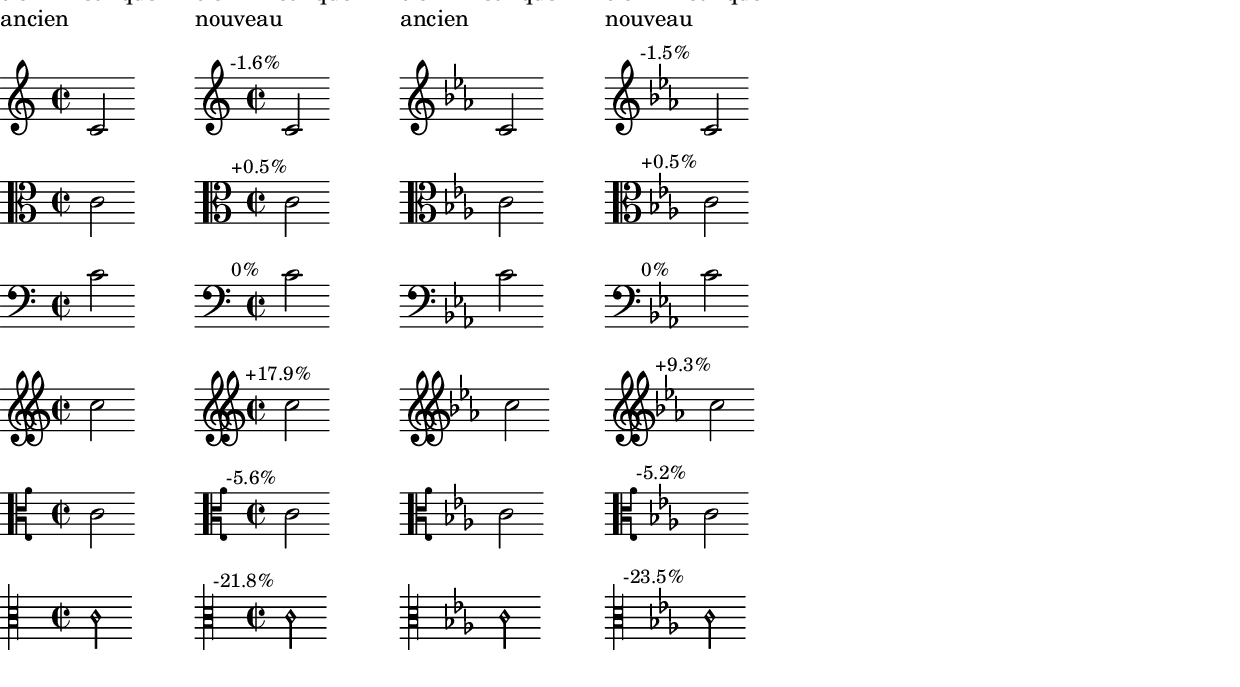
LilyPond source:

%% Generated by lilypond-book
%% Options: [exampleindent=10.16\mm,indent=0\mm,line-width=160\mm,paper-height=845.047\pt,paper-width=597.508\pt,papersize='(cons (* 597.508 pt) (* 845.047 pt)),quote]
\include "lilypond-book-preamble.ly"


% ****************************************************************
% Start cut-&-pastable-section
% ****************************************************************

#(ly:set-option 'eps-box-padding 3.000000)



\paper {
  #(set-paper-size '(cons (* 597.508 pt) (* 845.047 pt)))
  indent = 0\mm
  line-width = 160\mm
  % offset the left padding, also add 1mm as lilypond creates cropped
  % images with a little space on the right
  line-width = #(- line-width (* mm  3.000000) (* mm 1))
  line-width = 160\mm - 2.0 * 10.16\mm
  % offset the left padding, also add 1mm as lilypond creates cropped
  % images with a little space on the right
  line-width = #(- line-width (* mm  3.000000) (* mm 1))
}

\layout {
  
}




% ****************************************************************
% ly snippet:
% ****************************************************************
\sourcefileline 131
diff =
#(define-music-function (percent) (string?)
  #{
     \once \override Score.TextMark.break-align-symbols = #'(clef)
     \textMark \markup {
                 \smaller \smaller { #percent \hspace #-0.5 "%" } }
  #})

musicA = {
  \override Score.Clef.space-alist.time-signature =
              #'(minimum-space . 4.2)
  \time 2/2 c'2
}
musicB = {
  \time 2/2 c'2
}

musicC = {
  \omit Staff.TimeSignature
  \override Staff.Clef.space-alist.key-cancellation =
              #'(minimum-space . 3.5)
  \override Staff.Clef.space-alist.key-signature =
              #'(minimum-space . 3.5)
  \key c \minor c'2
}
musicD = {
  \omit Staff.TimeSignature
  \key c \minor c'2
}

\markup \line {
  \override #'(baseline-skip . 10) \column {
    "clef + métrique"
    \vspace #-2.5
    "ancien"
    \vspace #-1
    \score { { \clef "treble" \musicA } }
    \score { { \clef "alto" \musicA } }
    \score { { \clef "bass" \musicA } }
    \score { { \clef "GG" \musicA } }
    \score { { \clef "varC" \musicA } }
    \score { \new PetrucciStaff {
               \clef "petrucci-c3" \musicA } }
  }

  \hspace #3

  \override #'(baseline-skip . 10) \column {
    "clef + métrique"
    \vspace #-2.5
    "nouveau"
    \vspace #-1
    \score { { \clef "treble" \diff "-1.6" \musicB } }
    \score { { \clef "alto" \diff "+0.5" \musicB } }
    \score { { \clef "bass" \diff "0" \musicB } }
    \score { { \clef "GG" \diff "+17.9" \musicB } }
    \score { { \clef "varC" \diff "-5.6" \musicB } }
    \score { \new PetrucciStaff {
               \clef "petrucci-c3" \diff "-21.8" \musicB } }
  }

  \hspace #4

  \override #'(baseline-skip . 10) \column {
    "clef + métrique"
    \vspace #-2.5
    "ancien"
    \vspace #-1
    \score { { \clef "treble" \musicC } }
    \score { { \clef "alto" \musicC } }
    \score { { \clef "bass" \musicC } }
    \score { { \clef "GG" \musicC } }
    \score { { \clef "varC" \musicC } }
    \score { \new PetrucciStaff {
               \clef "petrucci-c3" \musicC } }
  }

  \hspace #4

  \override #'(baseline-skip . 10) \column {
    "clef + métrique"
    \vspace #-2.5
    "nouveau"
    \vspace #-1
    \score { { \clef "treble" \diff "-1.5" \musicD } }
    \score { { \clef "alto" \diff "+0.5" \musicD } }
    \score { { \clef "bass" \diff "0" \musicD } }
    \score { { \clef "GG" \diff "+9.3" \musicD } }
    \score { { \clef "varC" \diff "-5.2" \musicD } }
    \score { \new PetrucciStaff {
               \clef "petrucci-c3" \diff "-23.5" \musicD } }
  }
}

\paper {
  indent = 0
}


% ****************************************************************
% end ly snippet
% ****************************************************************
